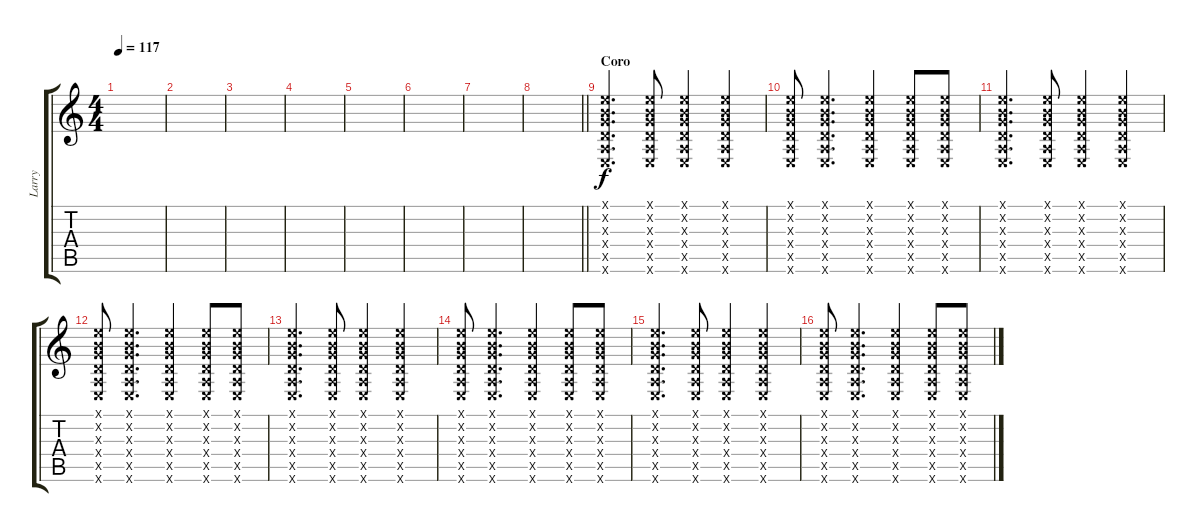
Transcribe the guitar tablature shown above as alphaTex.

\track ("Larry" "Larry") {instrument overdrivenguitar}
\staff {score tabs}
\tuning (E4 B3 G3 D3 A2 E2) {hide}
\ts (4 4)
\tempo 117
\clef g2
\ks c
|
|
|
|
|
|
|
\barLineRight lightlight
|
\section ("" "Coro")
(0.1{x} 0.2{x} 0.3{x} 0.4{x} 0.5{x} 0.6{x}).4{d} (0.1{x} 0.2{x} 0.3{x} 0.4{x} 0.5{x} 0.6{x}).8 (0.1{x} 0.2{x} 0.3{x} 0.4{x} 0.5{x} 0.6{x}).4 (0.1{x} 0.2{x} 0.3{x} 0.4{x} 0.5{x} 0.6{x}).4 |
(0.1{x} 0.2{x} 0.3{x} 0.4{x} 0.5{x} 0.6{x}).8 (0.1{x} 0.2{x} 0.3{x} 0.4{x} 0.5{x} 0.6{x}).4{d} (0.1{x} 0.2{x} 0.3{x} 0.4{x} 0.5{x} 0.6{x}).4 (0.1{x} 0.2{x} 0.3{x} 0.4{x} 0.5{x} 0.6{x}).8 (0.1{x} 0.2{x} 0.3{x} 0.4{x} 0.5{x} 0.6{x}).8 |
(0.1{x} 0.2{x} 0.3{x} 0.4{x} 0.5{x} 0.6{x}).4{d} (0.1{x} 0.2{x} 0.3{x} 0.4{x} 0.5{x} 0.6{x}).8 (0.1{x} 0.2{x} 0.3{x} 0.4{x} 0.5{x} 0.6{x}).4 (0.1{x} 0.2{x} 0.3{x} 0.4{x} 0.5{x} 0.6{x}).4 |
(0.1{x} 0.2{x} 0.3{x} 0.4{x} 0.5{x} 0.6{x}).8 (0.1{x} 0.2{x} 0.3{x} 0.4{x} 0.5{x} 0.6{x}).4{d} (0.1{x} 0.2{x} 0.3{x} 0.4{x} 0.5{x} 0.6{x}).4 (0.1{x} 0.2{x} 0.3{x} 0.4{x} 0.5{x} 0.6{x}).8 (0.1{x} 0.2{x} 0.3{x} 0.4{x} 0.5{x} 0.6{x}).8 |
(0.1{x} 0.2{x} 0.3{x} 0.4{x} 0.5{x} 0.6{x}).4{d} (0.1{x} 0.2{x} 0.3{x} 0.4{x} 0.5{x} 0.6{x}).8 (0.1{x} 0.2{x} 0.3{x} 0.4{x} 0.5{x} 0.6{x}).4 (0.1{x} 0.2{x} 0.3{x} 0.4{x} 0.5{x} 0.6{x}).4 |
(0.1{x} 0.2{x} 0.3{x} 0.4{x} 0.5{x} 0.6{x}).8 (0.1{x} 0.2{x} 0.3{x} 0.4{x} 0.5{x} 0.6{x}).4{d} (0.1{x} 0.2{x} 0.3{x} 0.4{x} 0.5{x} 0.6{x}).4 (0.1{x} 0.2{x} 0.3{x} 0.4{x} 0.5{x} 0.6{x}).8 (0.1{x} 0.2{x} 0.3{x} 0.4{x} 0.5{x} 0.6{x}).8 |
(0.1{x} 0.2{x} 0.3{x} 0.4{x} 0.5{x} 0.6{x}).4{d} (0.1{x} 0.2{x} 0.3{x} 0.4{x} 0.5{x} 0.6{x}).8 (0.1{x} 0.2{x} 0.3{x} 0.4{x} 0.5{x} 0.6{x}).4 (0.1{x} 0.2{x} 0.3{x} 0.4{x} 0.5{x} 0.6{x}).4 |
(0.1{x} 0.2{x} 0.3{x} 0.4{x} 0.5{x} 0.6{x}).8 (0.1{x} 0.2{x} 0.3{x} 0.4{x} 0.5{x} 0.6{x}).4{d} (0.1{x} 0.2{x} 0.3{x} 0.4{x} 0.5{x} 0.6{x}).4 (0.1{x} 0.2{x} 0.3{x} 0.4{x} 0.5{x} 0.6{x}).8 (0.1{x} 0.2{x} 0.3{x} 0.4{x} 0.5{x} 0.6{x}).8
